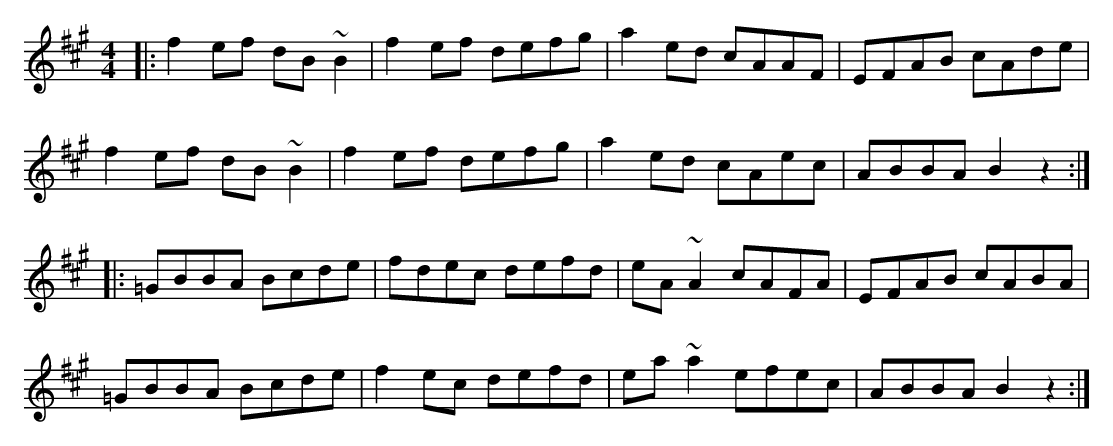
X:1
M:4/4
K:Bdor
|:f2ef dB~B2|f2ef defg|a2ed cAAF|EFAB cAde|
f2ef dB~B2|f2ef defg|a2ed cAec|ABBA B2 z2:|
|:=GBBA Bcde|fdec defd|eA~A2 cAFA|EFAB cABA|
=GBBA Bcde|f2ec defd|ea~a2 efec|ABBA B2 z2:|
